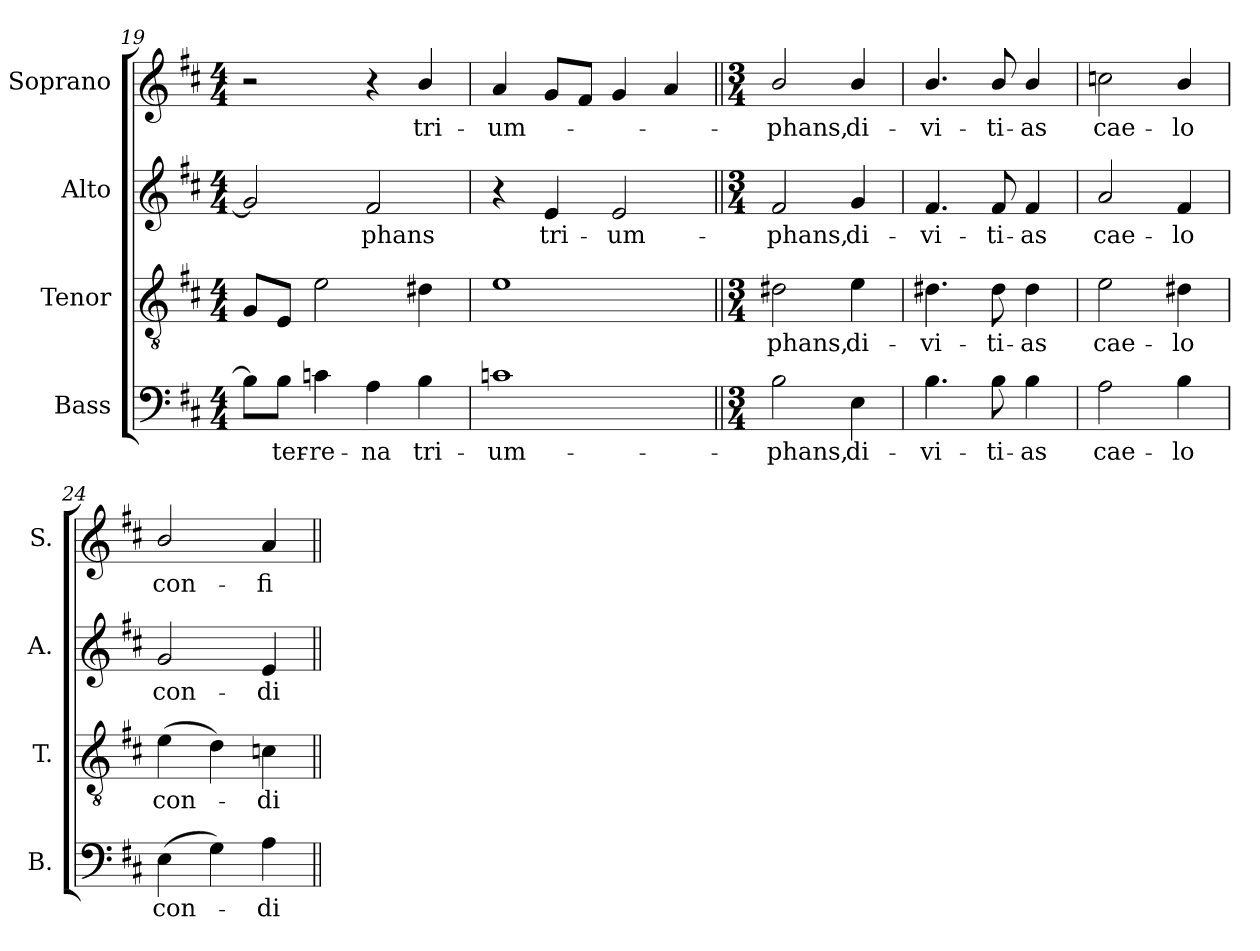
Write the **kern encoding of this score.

**kern	**text	**kern	**text	**kern	**text	**kern	**text
*part4	*part4	*part3	*part3	*part2	*part2	*part1	*part1
*staff4	*staff4	*staff3	*staff3	*staff2	*staff2	*staff1	*staff1
*I"Bass	*	*I"Tenor	*	*I"Alto	*	*I"Soprano	*
*I'B.	*	*I'T.	*	*I'A.	*	*I'S.	*
*clefF4	*	*clefGv2	*	*clefG2	*	*clefG2	*
*	*	*ITrd7c12	*	*	*	*	*
*k[f#c#]	*	*k[f#c#]	*	*k[f#c#]	*	*k[f#c#]	*
*D:	*	*D:	*	*D:	*	*D:	*
*M4/4	*	*M4/4	*	*M4/4	*	*M4/4	*
=19	=19	=19	=19	=19	=19	=19	=19
8Bi\L]	.	8GGi/L	.	2gi/]	.	2r	.
!	!LO:LY:b:color=#000000	!	!	!	!	!	!
8Bi\J	ter-	8EEi/J	.	.	.	.	.
!	!LO:LY:b:color=#000000	!	!	!	!	!	!
4cni\	-re-	2Ei\	.	.	.	.	.
!	!LO:LY:b:color=#000000	!	!	!	!	!	!
!	!	!	!	!	!LO:LY:b:color=#000000	!	!
4Ai\	-na	.	.	2f#i/	-phans	4r	.
!	!LO:LY:b:color=#000000	!	!	!	!	!	!
!	!	!	!	!	!	!	!LO:LY:b:color=#000000
4Bi\	tri-	4D#Xi\	.	.	.	4bi/	tri-
=20	=20	=20	=20	=20	=20	=20	=20
!	!LO:LY:b:color=#000000	!	!	!	!	!	!
!	!	!	!	!	!	!	!LO:LY:b:color=#000000
1cni	-um-	1Ei	.	4r	.	4ai/	-um-
!	!	!	!	!	!LO:LY:b:color=#000000	!	!
.	.	.	.	4ei/	tri-	8gi/L	.
.	.	.	.	.	.	8f#i/J	.
!	!	!	!	!	!LO:LY:b:color=#000000	!	!
.	.	.	.	2ei/	-um-	4gi/	.
.	.	.	.	.	.	4ai/	.
=21||	=21||	=21||	=21||	=21||	=21||	=21||	=21||
*M3/4	*	*M3/4	*	*M3/4	*	*M3/4	*
!	!LO:LY:b:color=#000000	!	!	!	!	!	!
!	!	!	!LO:LY:b:color=#000000	!	!	!	!
!	!	!	!	!	!LO:LY:b:color=#000000	!	!
!	!	!	!	!	!	!	!LO:LY:b:color=#000000
2Bi\	-phans,	2D#Xi\	-phans,	2f#i/	-phans,	2bi/	-phans,
!	!LO:LY:b:color=#000000	!	!	!	!	!	!
!	!	!	!LO:LY:b:color=#000000	!	!	!	!
!	!	!	!	!	!LO:LY:b:color=#000000	!	!
!	!	!	!	!	!	!	!LO:LY:b:color=#000000
4Ei\	di-	4Ei\	di-	4gi/	di-	4bi/	di-
=22	=22	=22	=22	=22	=22	=22	=22
!	!LO:LY:b:color=#000000	!	!	!	!	!	!
!	!	!	!LO:LY:b:color=#000000	!	!	!	!
!	!	!	!	!	!LO:LY:b:color=#000000	!	!
!	!	!	!	!	!	!	!LO:LY:b:color=#000000
4.Bi\	-vi-	4.D#Xi\	-vi-	4.f#i/	-vi-	4.bi/	-vi-
!	!LO:LY:b:color=#000000	!	!	!	!	!	!
!	!	!	!LO:LY:b:color=#000000	!	!	!	!
!	!	!	!	!	!LO:LY:b:color=#000000	!	!
!	!	!	!	!	!	!	!LO:LY:b:color=#000000
8Bi\	-ti-	8D#i\	-ti-	8f#i/	-ti-	8bi/	-ti-
!	!LO:LY:b:color=#000000	!	!	!	!	!	!
!	!	!	!LO:LY:b:color=#000000	!	!	!	!
!	!	!	!	!	!LO:LY:b:color=#000000	!	!
!	!	!	!	!	!	!	!LO:LY:b:color=#000000
4Bi\	-as	4D#i\	-as	4f#i/	-as	4bi/	-as
!!LO:LB:g=z
=23	=23	=23	=23	=23	=23	=23	=23
!	!LO:LY:b:color=#000000	!	!	!	!	!	!
!	!	!	!LO:LY:b:color=#000000	!	!	!	!
!	!	!	!	!	!LO:LY:b:color=#000000	!	!
!	!	!	!	!	!	!	!LO:LY:b:color=#000000
2Ai\	cae-	2Ei\	cae-	2ai/	cae-	2ccni\	cae-
!	!LO:LY:b:color=#000000	!	!	!	!	!	!
!	!	!	!LO:LY:b:color=#000000	!	!	!	!
!	!	!	!	!	!LO:LY:b:color=#000000	!	!
!	!	!	!	!	!	!	!LO:LY:b:color=#000000
4Bi\	-lo	4D#Xi\	-lo	4f#i/	-lo	4bi/	-lo
=24	=24	=24	=24	=24	=24	=24	=24
!	!LO:LY:b:color=#000000	!	!	!	!	!	!
!	!	!	!LO:LY:b:color=#000000	!	!	!	!
!	!	!	!	!	!LO:LY:b:color=#000000	!	!
!	!	!	!	!	!	!	!LO:LY:b:color=#000000
(4Ei\	con-	(4Ei\	con-	2gi/	con-	2bi/	con-
4Gi\)	.	4Di\)	.	.	.	.	.
!	!LO:LY:b:color=#000000	!	!	!	!	!	!
!	!	!	!LO:LY:b:color=#000000	!	!	!	!
!	!	!	!	!	!LO:LY:b:color=#000000	!	!
!	!	!	!	!	!	!	!LO:LY:b:color=#000000
4Ai\	-di-	4Cni\	-di-	4ei/	-di-	4ai/	-fi-
=||	=||	=||	=||	=||	=||	=||	=||
*-	*-	*-	*-	*-	*-	*-	*-
